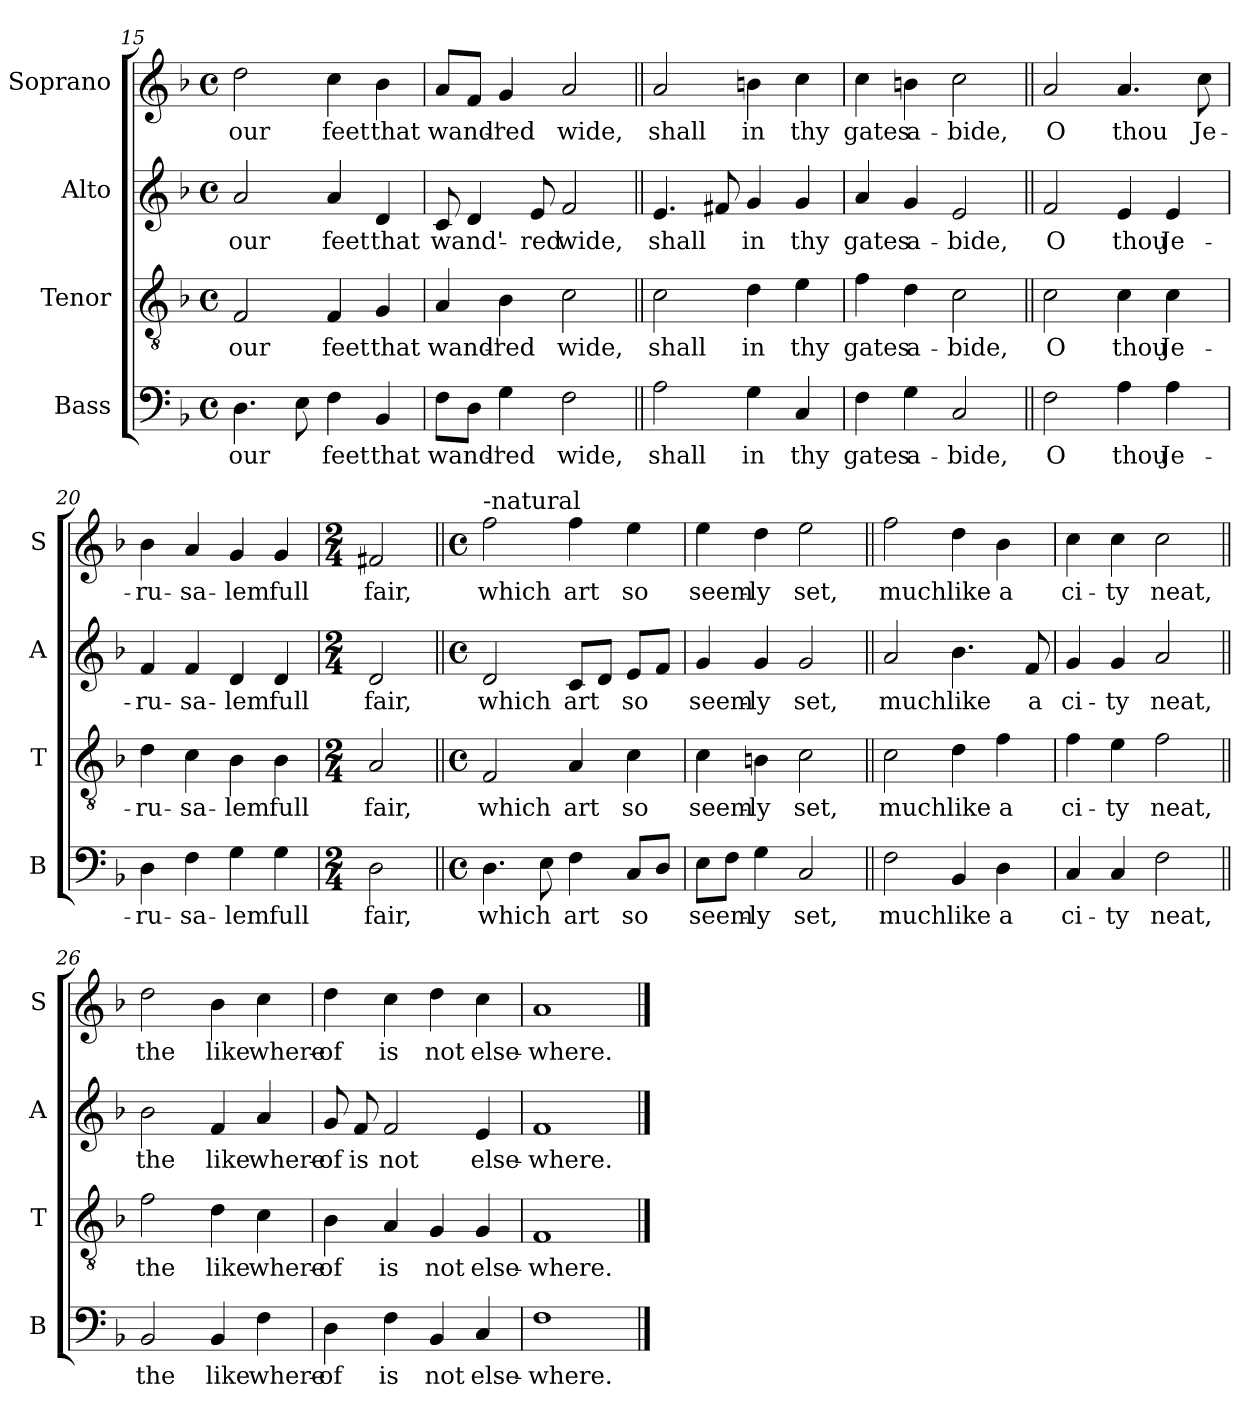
**kern	**text	**kern	**text	**kern	**text	**kern	**text
*part4	*part4	*part3	*part3	*part2	*part2	*part1	*part1
*staff4	*staff4	*staff3	*staff3	*staff2	*staff2	*staff1	*staff1
*I"Bass	*	*I"Tenor	*	*I"Alto	*	*I"Soprano	*
*I'B	*	*I'T	*	*I'A	*	*I'S	*
*clefF4	*	*clefGv2	*	*clefG2	*	*clefG2	*
*k[b-]	*	*k[b-]	*	*k[b-]	*	*k[b-]	*
*F:	*	*F:	*	*F:	*	*F:	*
*M4/4	*	*M4/4	*	*M4/4	*	*M4/4	*
*met(c)	*	*met(c)	*	*met(c)	*	*met(c)	*
=15	=15	=15	=15	=15	=15	=15	=15
!	!LO:LY:b	!	!LO:LY:b	!	!LO:LY:b	!	!LO:LY:b
4.D\	our	2F/	our	2a/	our	2dd\	our
8E\	.	.	.	.	.	.	.
!	!LO:LY:b	!	!LO:LY:b	!	!LO:LY:b	!	!LO:LY:b
4F\	feet	4F/	feet	4a/	feet	4cc\	feet
!	!LO:LY:b	!	!LO:LY:b	!	!LO:LY:b	!	!LO:LY:b
4BB-/	that	4G/	that	4d/	that	4b-\	that
=16	=16	=16	=16	=16	=16	=16	=16
!	!LO:LY:b	!	!LO:LY:b	!	!LO:LY:b	!	!LO:LY:b
8F\L	wand'-	4A/	wand'-	8c/	wand'-	8a/L	wand'-
8D\J	.	.	.	4d/	.	8f/J	.
!	!LO:LY:b	!	!LO:LY:b	!	!	!	!LO:LY:b
4G\	-red	4B-\	-red	.	.	4g/	-red
!	!	!	!	!	!LO:LY:b	!	!
.	.	.	.	8e/	-red	.	.
!	!LO:LY:b	!	!LO:LY:b	!	!LO:LY:b	!	!LO:LY:b
2F\	wide,	2c\	wide,	2f/	wide,	2a/	wide,
!!LO:LB:g=z
=17||	=17||	=17||	=17||	=17||	=17||	=17||	=17||
!	!LO:LY:b	!	!LO:LY:b	!	!LO:LY:b	!	!LO:LY:b
2A\	shall	2c\	shall	4.e/	shall	2a/	shall
.	.	.	.	8f#X/	.	.	.
!	!LO:LY:b	!	!LO:LY:b	!	!LO:LY:b	!	!LO:LY:b
4G\	in	4d\	in	4g/	in	4bn\	in
!	!LO:LY:b	!	!LO:LY:b	!	!LO:LY:b	!	!LO:LY:b
4C/	thy	4e\	thy	4g/	thy	4cc\	thy
=18	=18	=18	=18	=18	=18	=18	=18
!	!LO:LY:b	!	!LO:LY:b	!	!LO:LY:b	!	!LO:LY:b
4F\	gates	4f\	gates	4a/	gates	4cc\	gates
!	!LO:LY:b	!	!LO:LY:b	!	!LO:LY:b	!	!LO:LY:b
4G\	a-	4d\	a-	4g/	a-	4bn\	a-
!	!LO:LY:b	!	!LO:LY:b	!	!LO:LY:b	!	!LO:LY:b
2C/	-bide,	2c\	-bide,	2e/	-bide,	2cc\	-bide,
=19||	=19||	=19||	=19||	=19||	=19||	=19||	=19||
!	!LO:LY:b	!	!LO:LY:b	!	!LO:LY:b	!	!LO:LY:b
2F\	O	2c\	O	2f/	O	2a/	O
!	!LO:LY:b	!	!LO:LY:b	!	!LO:LY:b	!	!LO:LY:b
4A\	thou	4c\	thou	4e/	thou	4.a/	thou
!	!LO:LY:b	!	!LO:LY:b	!	!LO:LY:b	!	!
4A\	Je-	4c\	Je-	4e/	Je-	.	.
!	!	!	!	!	!	!	!LO:LY:b
.	.	.	.	.	.	8cc\	Je-
=20	=20	=20	=20	=20	=20	=20	=20
!	!LO:LY:b	!	!LO:LY:b	!	!LO:LY:b	!	!LO:LY:b
4D\	-ru-	4d\	-ru-	4f/	-ru-	4b-\	-ru-
!	!LO:LY:b	!	!LO:LY:b	!	!LO:LY:b	!	!LO:LY:b
4F\	-sa-	4c\	-sa-	4f/	-sa-	4a/	-sa-
!	!LO:LY:b	!	!LO:LY:b	!	!LO:LY:b	!	!LO:LY:b
4G\	-lem	4B-\	-lem	4d/	-lem	4g/	-lem
!	!LO:LY:b	!	!LO:LY:b	!	!LO:LY:b	!	!LO:LY:b
4G\	full	4B-\	full	4d/	full	4g/	full
!!LO:LB:g=z
=21	=21	=21	=21	=21	=21	=21	=21
*M2/4	*	*M2/4	*	*M2/4	*	*M2/4	*
!	!LO:LY:b	!	!LO:LY:b	!	!LO:LY:b	!	!LO:LY:b
2D\	fair,	2A/	fair,	2d/	fair,	2f#X/	fair,
=22||	=22||	=22||	=22||	=22||	=22||	=22||	=22||
*M4/4	*	*M4/4	*	*M4/4	*	*M4/4	*
*met(c)	*	*met(c)	*	*met(c)	*	*met(c)	*
!	!	!	!	!	!	!LO:TX:a:t=-natural	!
!	!LO:LY:b	!	!LO:LY:b	!	!LO:LY:b	!	!LO:LY:b
4.D\	which	2F/	which	2d/	which	2ff\	which
8E\	.	.	.	.	.	.	.
!	!LO:LY:b	!	!LO:LY:b	!	!LO:LY:b	!	!LO:LY:b
4F\	art	4A/	art	8c/L	art	4ff\	art
.	.	.	.	8d/J	.	.	.
!	!LO:LY:b	!	!LO:LY:b	!	!LO:LY:b	!	!LO:LY:b
8C/L	so	4c\	so	8e/L	so	4ee\	so
8D/J	.	.	.	8f/J	.	.	.
=23	=23	=23	=23	=23	=23	=23	=23
!	!LO:LY:b	!	!LO:LY:b	!	!LO:LY:b	!	!LO:LY:b
8E\L	seem-	4c\	seem-	4g/	seem-	4ee\	seem-
8F\J	.	.	.	.	.	.	.
!	!LO:LY:b	!	!LO:LY:b	!	!LO:LY:b	!	!LO:LY:b
4G\	-ly	4Bn\	-ly	4g/	-ly	4dd\	-ly
!	!LO:LY:b	!	!LO:LY:b	!	!LO:LY:b	!	!LO:LY:b
2C/	set,	2c\	set,	2g/	set,	2ee\	set,
=24||	=24||	=24||	=24||	=24||	=24||	=24||	=24||
!	!LO:LY:b	!	!LO:LY:b	!	!LO:LY:b	!	!LO:LY:b
2F\	much	2c\	much	2a/	much	2ff\	much
!	!LO:LY:b	!	!LO:LY:b	!	!LO:LY:b	!	!LO:LY:b
4BB-/	like	4d\	like	4.b-\	like	4dd\	like
!	!LO:LY:b	!	!LO:LY:b	!	!	!	!LO:LY:b
4D\	a	4f\	a	.	.	4b-\	a
!	!	!	!	!	!LO:LY:b	!	!
.	.	.	.	8f/	a	.	.
!!LO:PB:g=z
=25	=25	=25	=25	=25	=25	=25	=25
!	!LO:LY:b	!	!LO:LY:b	!	!LO:LY:b	!	!LO:LY:b
4C/	ci-	4f\	ci-	4g/	ci-	4cc\	ci-
!	!LO:LY:b	!	!LO:LY:b	!	!LO:LY:b	!	!LO:LY:b
4C/	-ty	4e\	-ty	4g/	-ty	4cc\	-ty
!	!LO:LY:b	!	!LO:LY:b	!	!LO:LY:b	!	!LO:LY:b
2F\	neat,	2f\	neat,	2a/	neat,	2cc\	neat,
=26||	=26||	=26||	=26||	=26||	=26||	=26||	=26||
!	!LO:LY:b	!	!LO:LY:b	!	!LO:LY:b	!	!LO:LY:b
2BB-/	the	2f\	the	2b-\	the	2dd\	the
!	!LO:LY:b	!	!LO:LY:b	!	!LO:LY:b	!	!LO:LY:b
4BB-/	like	4d\	like	4f/	like	4b-\	like
!	!LO:LY:b	!	!LO:LY:b	!	!LO:LY:b	!	!LO:LY:b
4F\	where-	4c\	where-	4a/	where-	4cc\	where-
=27	=27	=27	=27	=27	=27	=27	=27
!	!LO:LY:b	!	!LO:LY:b	!	!LO:LY:b	!	!LO:LY:b
4D\	-of	4B-\	-of	8g/	-of	4dd\	-of
!	!	!	!	!	!LO:LY:b	!	!
.	.	.	.	8f/	is	.	.
!	!LO:LY:b	!	!LO:LY:b	!	!LO:LY:b	!	!LO:LY:b
4F\	is	4A/	is	2f/	not	4cc\	is
!	!LO:LY:b	!	!LO:LY:b	!	!	!	!LO:LY:b
4BB-/	not	4G/	not	.	.	4dd\	not
!	!LO:LY:b	!	!LO:LY:b	!	!LO:LY:b	!	!LO:LY:b
4C/	else-	4G/	else-	4e/	else-	4cc\	else-
=28	=28	=28	=28	=28	=28	=28	=28
!	!LO:LY:b	!	!LO:LY:b	!	!LO:LY:b	!	!LO:LY:b
1F	-where.	1F	-where.	1f	-where.	1a	-where.
==	==	==	==	==	==	==	==
*-	*-	*-	*-	*-	*-	*-	*-
